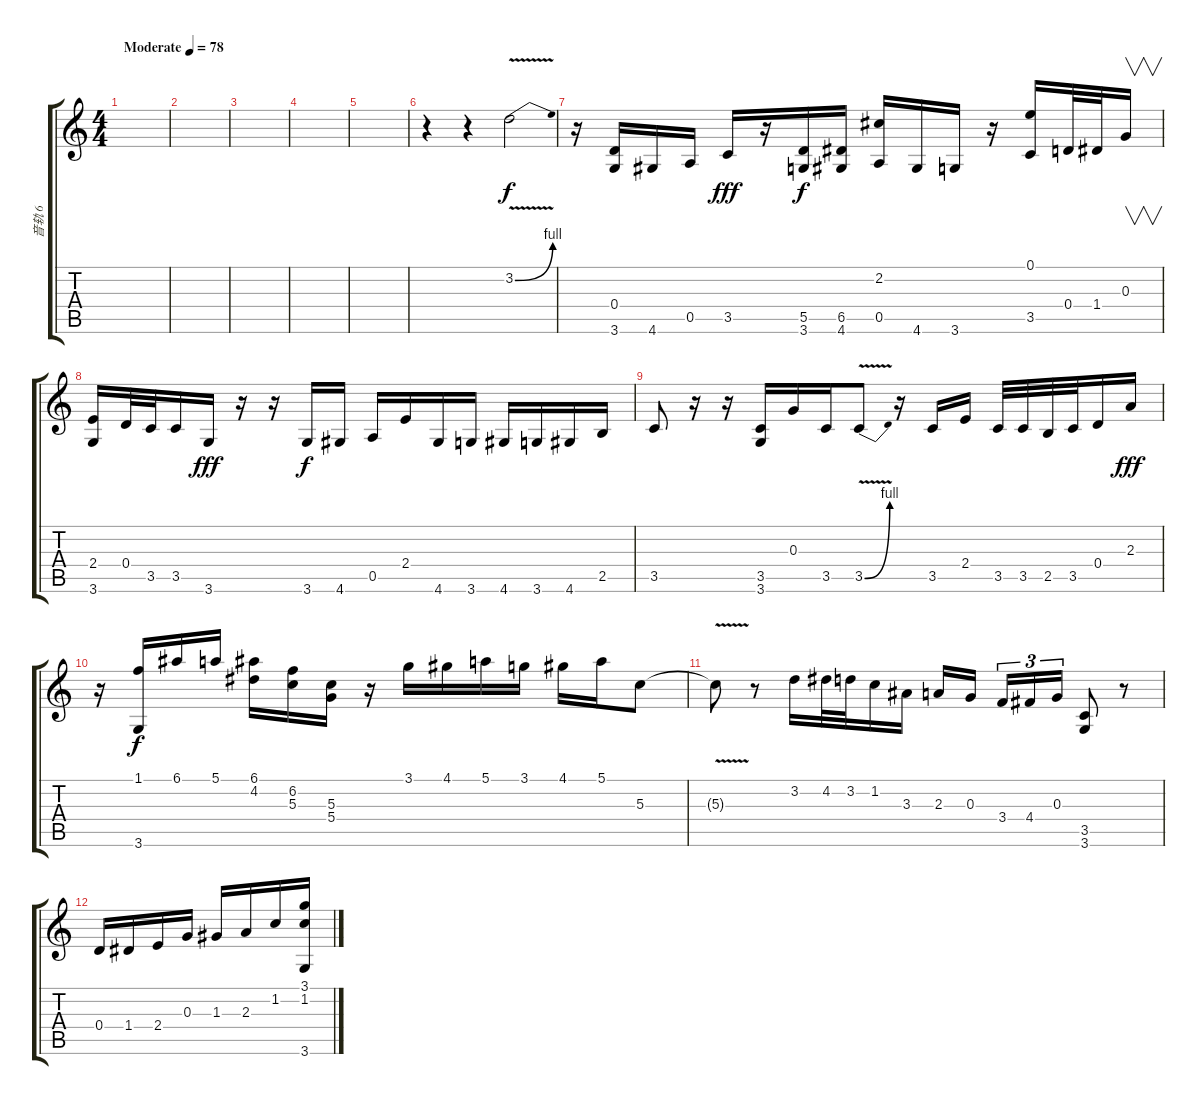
\track ("音轨 6" "音轨 6") {instrument electricguitarclean}
\staff {score tabs}
\tuning (E4 B3 G3 D3 A2 E2) {hide}
\ts (4 4)
\tempo (78 "Moderate")
\clef g2
\ks c
|
|
|
|
|
r.4 r.4 3.2{be (bend 0 0 60 4) v}.2 |
r.16 (0.4 3.6).16 4.6.16 0.5.16 3.5.16{dy fff} r.16 (5.5 3.6).16{dy f} (6.5 4.6).16 (2.2 0.5).16 4.6.16 3.6.16 r.16 (0.1 3.5).16 0.4.32 1.4.32 0.3.16{v} |
(2.4 3.6).16 0.4.32 3.5.32 3.5.16 3.6.16{dy fff} r.16 r.16 3.6.16{dy f} 4.6.16 0.5.16 2.4.16 4.6.16 3.6.16 4.6.16 3.6.16 4.6.16 2.5.16 |
3.5.8 r.16 r.16 (3.5 3.6).16 0.3.16 3.5.16 3.5{be (bend 0 0 60 4) v}.8 r.16 3.5.16 2.4.16 3.5.32 3.5.32 2.5.32 3.5.32 0.4.16 2.3.16{dy fff} |
r.16 (1.1 3.6).16{dy f} 6.1.16 5.1.16 (6.1 4.2).16 (6.2 5.3).16 (5.3 5.4).16 r.16 3.1.16 4.1.16 5.1.16 3.1.16 4.1.16 5.1.16 5.3.8 |
5.3{v t}.8 r.8 3.2.16 4.2.32 3.2.32 1.2.16 3.3.16 2.3.16 0.3.16{beam splitsecondary} 3.4.16{tu (3 2)} 4.4.16{tu (3 2)} 0.3.16{tu (3 2)} (3.5 3.6).8 r.8 |
0.4.16 1.4.16 2.4.16{txt ""} 0.3.16 1.3.16 2.3.16 1.2.16 (3.1 1.2 3.6).16
